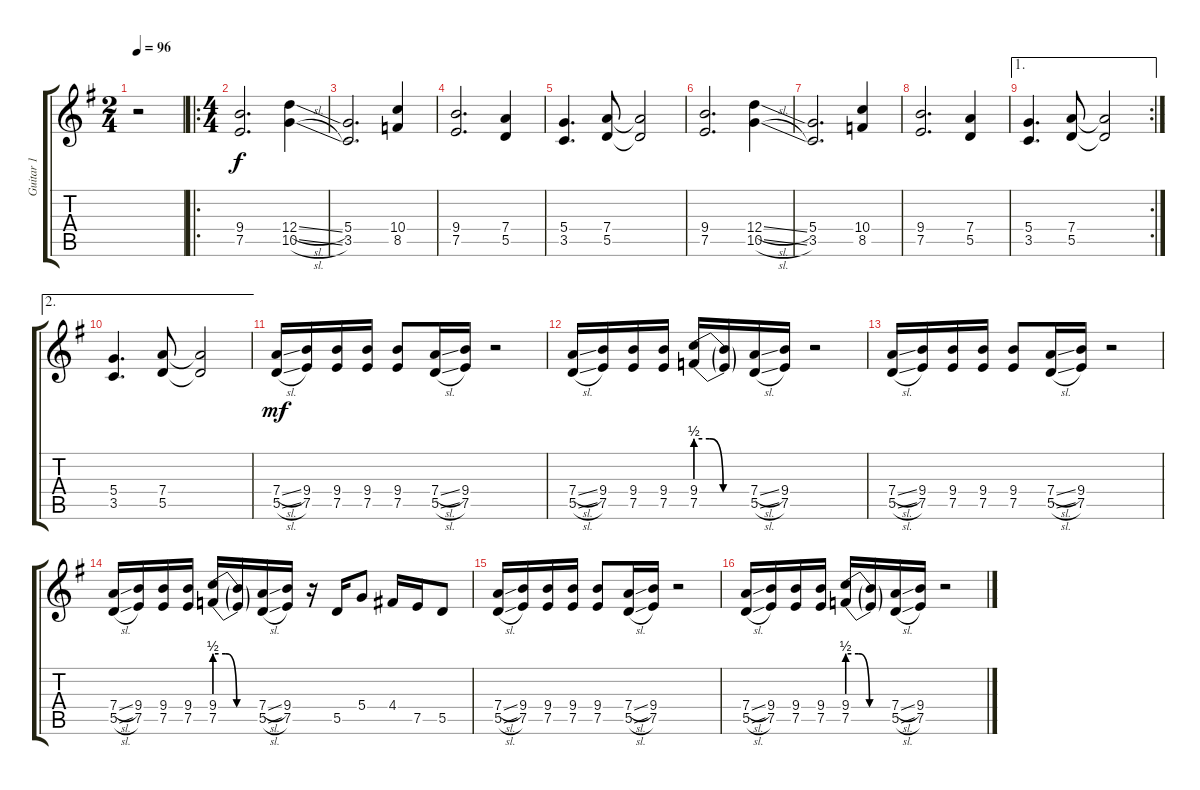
\track ("Guitar 1" "Guitar 1") {instrument overdrivenguitar}
\staff {score tabs}
\tuning (E4 B3 G3 D3 A2 E2) {hide}
\ts (2 4)
\tempo 96
\clef g2
\ks g
r.2{dy f} |
\ro
\ts (4 4)
(9.4 7.5).2{d} (12.4{sl} 10.5{sl}).4 |
(5.4 3.5).2{d} (10.4 8.5).4 |
(9.4 7.5).2{d} (7.4 5.5).4 |
(5.4 3.5).4{d} (7.4 5.5).8 (7.4{t} 5.5{t}).2 |
(9.4 7.5).2{d} (12.4{sl} 10.5{sl}).4 |
(5.4 3.5).2{d} (10.4 8.5).4 |
(9.4 7.5).2{d} (7.4 5.5).4 |
\ae 1
\rc 2
(5.4 3.5).4{d} (7.4 5.5).8 (7.4{t} 5.5{t}).2 |
\ae 2
(5.4 3.5).4{d} (7.4 5.5).8 (7.4{t} 5.5{t}).2 |
(7.4{sl} 5.5{sl}).16{dy mf} (9.4 7.5).16 (9.4 7.5).16 (9.4 7.5).16 (9.4 7.5).8 (7.4{sl} 5.5{sl}).16 (9.4 7.5).16 r.2 |
(7.4{sl} 5.5{sl}).16 (9.4 7.5).16 (9.4 7.5).16 (9.4 7.5).16 (9.4{be (custom 0 2 15 2 30 0 60 0)} 7.5{be (custom 0 2 15 2 30 0 60 0)}).16 (9.4{t} 7.5{t}).16 (7.4{sl} 5.5{sl}).16 (9.4 7.5).16 r.2 |
(7.4{sl} 5.5{sl}).16 (9.4 7.5).16 (9.4 7.5).16 (9.4 7.5).16 (9.4 7.5).8 (7.4{sl} 5.5{sl}).16 (9.4 7.5).16 r.2 |
(7.4{sl} 5.5{sl}).16 (9.4 7.5).16 (9.4 7.5).16 (9.4 7.5).16 (9.4{be (custom 0 2 15 2 30 0 60 0)} 7.5{be (custom 0 2 15 2 30 0 60 0)}).16 (9.4{t} 7.5{t}).16 (7.4{sl} 5.5{sl}).16 (9.4 7.5).16 r.16 5.5.16 5.4.8 4.4.16 7.5.16 5.5.8 |
(7.4{sl} 5.5{sl}).16 (9.4 7.5).16 (9.4 7.5).16 (9.4 7.5).16 (9.4 7.5).8 (7.4{sl} 5.5{sl}).16 (9.4 7.5).16 r.2 |
(7.4{sl} 5.5{sl}).16 (9.4 7.5).16 (9.4 7.5).16 (9.4 7.5).16 (9.4{be (custom 0 2 15 2 30 0 60 0)} 7.5{be (custom 0 2 15 2 30 0 60 0)}).16 (9.4{t} 7.5{t}).16 (7.4{sl} 5.5{sl}).16 (9.4 7.5).16 r.2
